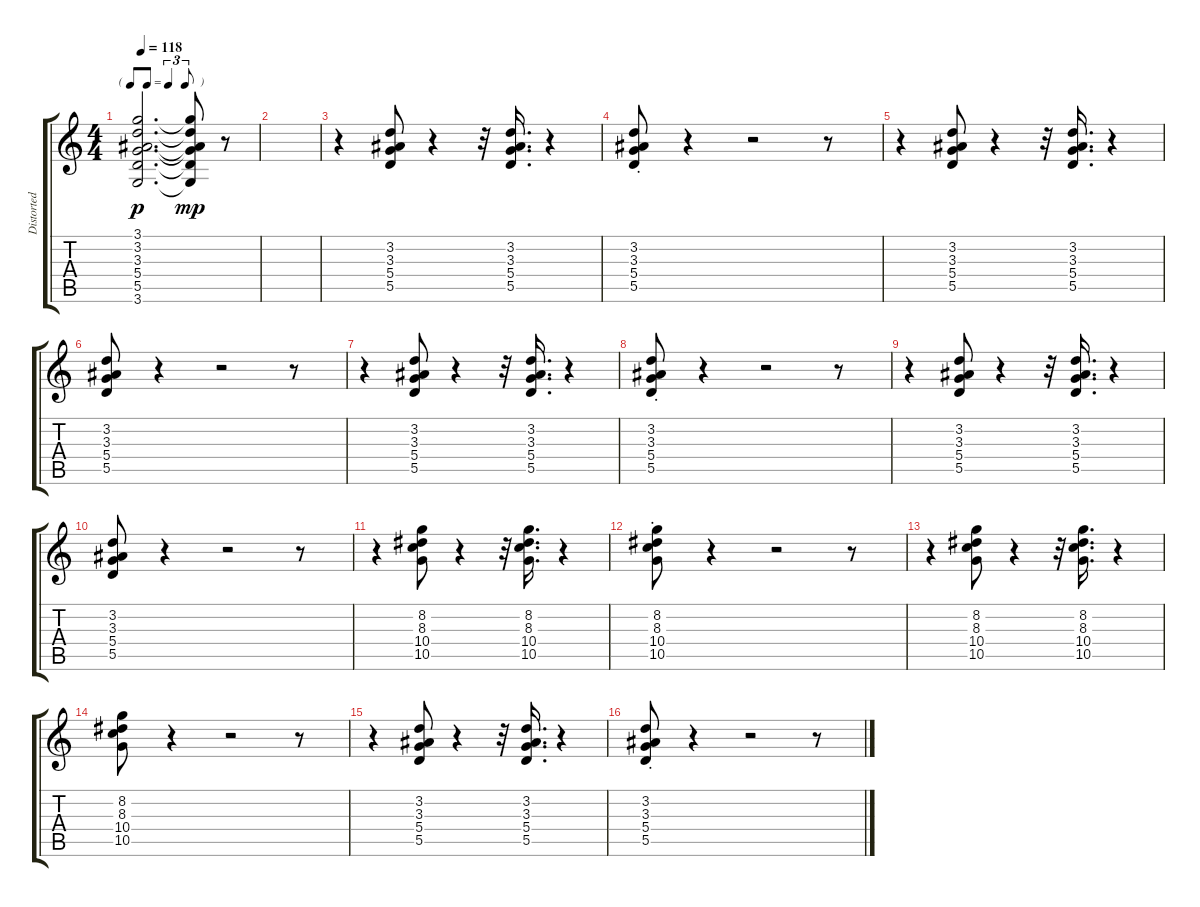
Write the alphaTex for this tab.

\track ("Distorted organ/Guitar" "Distorted ") {instrument distortionguitar}
\staff {score tabs}
\tuning (E4 B3 G3 D3 A2 E2) {hide}
\ts (4 4)
\tf triplet8th
\tempo 118
\clef g2
\ks c
(3.1 3.2 3.3 5.4 5.5 3.6).2{d dy p} (3.1{t} 3.2{t} 3.3{t} 5.4{t} 5.5{t} 3.6{t}).8{dy mp} r.8 |
|
r.4 (3.2 3.3 5.4 5.5).8 r.4 r.32 (3.2 3.3 5.4 5.5).16{d} r.4 |
(3.2 3.3 5.4{st} 5.5).8 r.4 r.2 r.8 |
r.4 (3.2 3.3 5.4 5.5).8 r.4 r.32 (3.2 3.3 5.4 5.5).16{d} r.4 |
(3.2 3.3 5.4 5.5).8 r.4 r.2 r.8 |
r.4 (3.2 3.3 5.4 5.5).8 r.4 r.32 (3.2 3.3 5.4 5.5).16{d} r.4 |
(3.2{st} 3.3{st} 5.4{st} 5.5).8 r.4 r.2 r.8 |
r.4 (3.2 3.3 5.4 5.5).8 r.4 r.32 (3.2 3.3 5.4 5.5).16{d} r.4 |
(3.2 3.3 5.4 5.5).8 r.4 r.2 r.8 |
r.4 (8.2 8.3 10.4 10.5).8 r.4 r.32 (8.2 8.3 10.4 10.5).16{d} r.4 |
(8.2 8.3{st} 10.4{st} 10.5).8 r.4 r.2 r.8 |
r.4 (8.2 8.3 10.4 10.5).8 r.4 r.32 (8.2 8.3 10.4 10.5).16{d} r.4 |
(8.2 8.3 10.4 10.5).8 r.4 r.2 r.8 |
r.4 (3.2 3.3 5.4 5.5).8 r.4 r.32 (3.2 3.3 5.4 5.5).16{d} r.4 |
(3.2{st} 3.3{st} 5.4{st} 5.5).8 r.4 r.2 r.8
